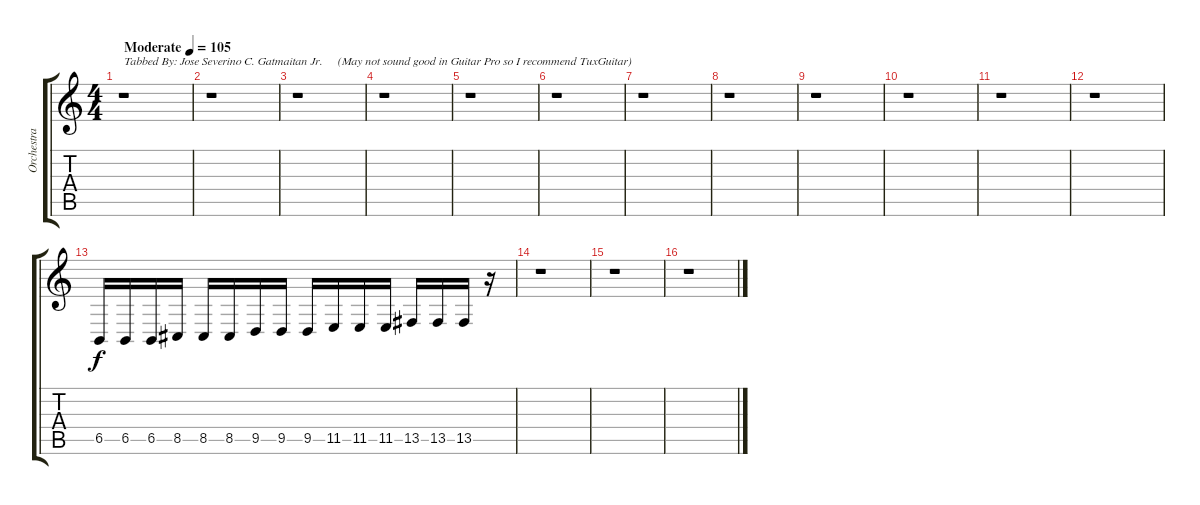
\track ("Orchestra" "Orchestra") {instrument stringensemble1}
\staff {score tabs}
\tuning (C4 G3 Eb3 Bb2 F2 C2) {hide}
\ts (4 4)
\tempo (105 "Moderate")
\clef g2
\ks c
r.1{txt "Tabbed By: Jose Severino C. Gatmaitan Jr.     (May not sound good in Guitar Pro so I recommend TuxGuitar)" dy f instrument stringensemble1} |
r.1 |
r.1 |
r.1 |
r.1 |
r.1 |
r.1 |
r.1 |
r.1 |
r.1 |
r.1 |
r.1 |
6.5.16 6.5.16 6.5.16 8.5.16 8.5.16 8.5.16 9.5.16 9.5.16 9.5.16 11.5.16 11.5.16 11.5.16 13.5.16 13.5.16 13.5.16 r.16 |
r.1 |
r.1 |
r.1
